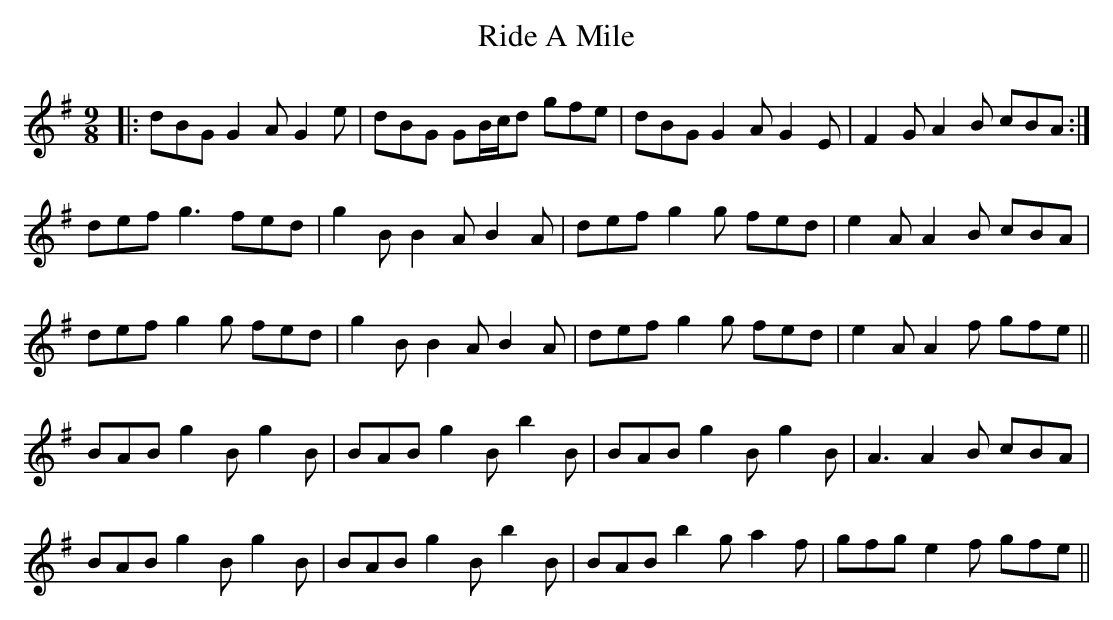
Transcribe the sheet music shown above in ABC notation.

X:1
T: Ride A Mile
M: 9/8
L: 1/8
K: Gmaj
|:dBG G2A G2e|dBG GB/c/d gfe|dBG G2A G2E|F2G A2 B cBA:|
def g3 fed|g2B B2A B2A|def g2 g fed|e2A A2B cBA|
def g2 g fed|g2B B2A B2A|def g2 g fed|e2A A2 f gfe||
BAB g2B g2B|BAB g2B b2B|BAB g2B g2B|A3 A2B cBA|
BAB g2B g2B|BAB g2B b2B|BAB b2g a2f|gfg e2f gfe||
